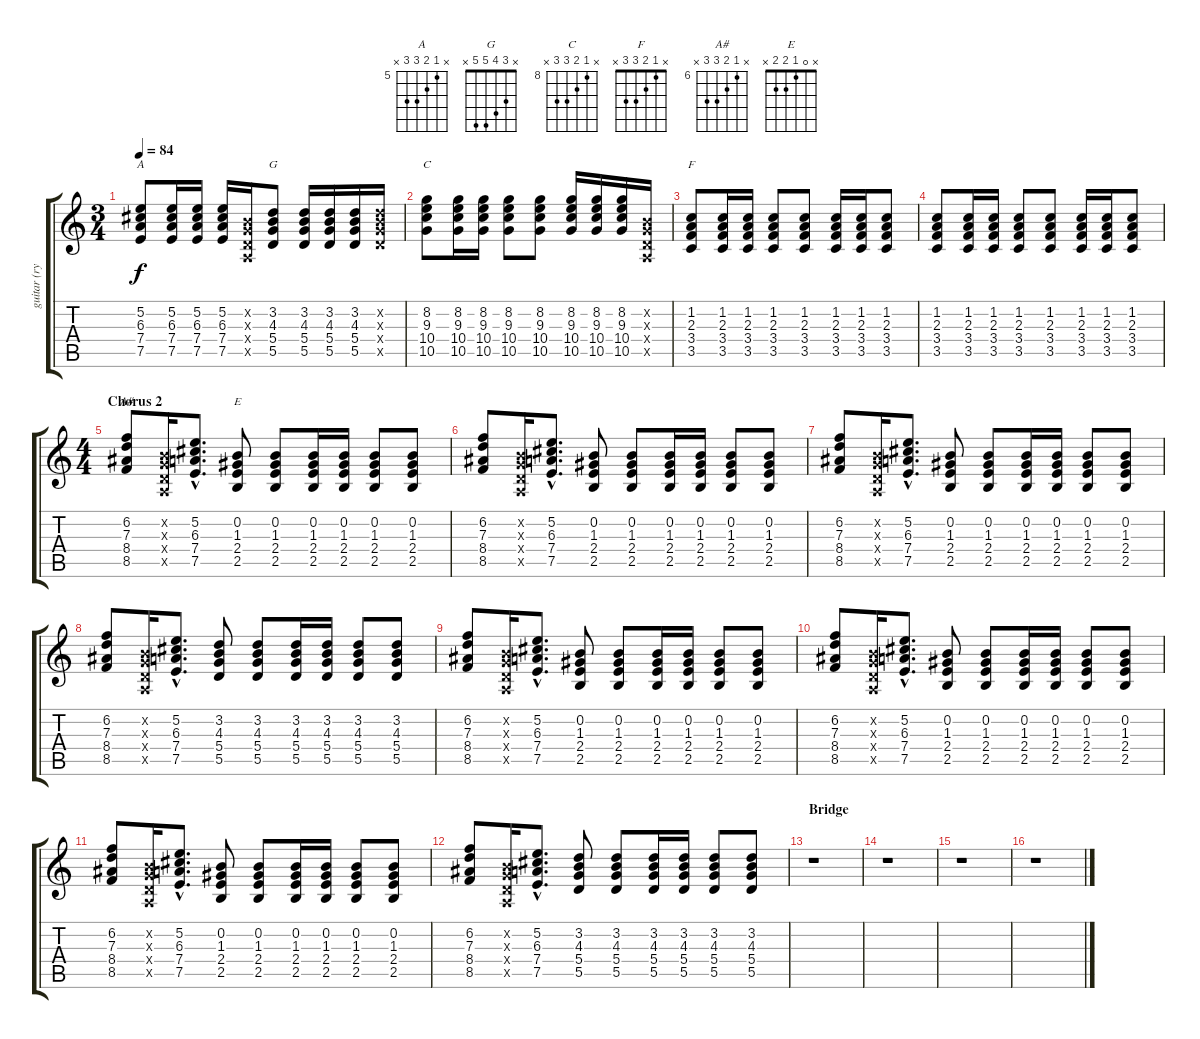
\track ("guitar (rythm)" "guitar (ry") {instrument acousticguitarsteel}
\staff {score tabs}
\tuning (E4 B3 G3 D3 A2 E2) {hide}
\chord ("A" x 5 6 7 7 x) {firstfret 5}
\chord ("G" x 3 4 5 5 x)
\chord ("C" x 8 9 10 10 x) {firstfret 8}
\chord ("F" x 1 2 3 3 x)
\chord ("A#" x 6 7 8 8 x) {firstfret 6}
\chord ("E" x 0 1 2 2 x)
\ts (3 4)
\tempo 84
\clef g2
\ks c
(5.2 6.3 7.4 7.5).8{ch "A" dy f} (5.2 6.3 7.4 7.5).16 (5.2 6.3 7.4 7.5).16 (5.2 6.3 7.4 7.5).16 (0.2{x} 0.3{x} 0.4{x} 0.5{x}).16 (3.2 4.3 5.4 5.5).8{ch "G"} (3.2 4.3 5.4 5.5).16 (3.2 4.3 5.4 5.5).16 (3.2 4.3 5.4 5.5).16 (3.2{x} 4.3{x} 5.4{x} 5.5{x}).16 |
(8.2 9.3 10.4 10.5).8{ch "C"} (8.2 9.3 10.4 10.5).16 (8.2 9.3 10.4 10.5).16 (8.2 9.3 10.4 10.5).8 (8.2 9.3 10.4 10.5).8 (8.2 9.3 10.4 10.5).16 (8.2 9.3 10.4 10.5).16 (8.2 9.3 10.4 10.5).16 (0.2{x} 0.3{x} 0.4{x} 0.5{x}).16 |
(1.2 2.3 3.4 3.5).8{ch "F"} (1.2 2.3 3.4 3.5).16 (1.2 2.3 3.4 3.5).16 (1.2 2.3 3.4 3.5).8 (1.2 2.3 3.4 3.5).8 (1.2 2.3 3.4 3.5).16 (1.2 2.3 3.4 3.5).16 (1.2 2.3 3.4 3.5).8 |
(1.2 2.3 3.4 3.5).8 (1.2 2.3 3.4 3.5).16 (1.2 2.3 3.4 3.5).16 (1.2 2.3 3.4 3.5).8 (1.2 2.3 3.4 3.5).8 (1.2 2.3 3.4 3.5).16 (1.2 2.3 3.4 3.5).16 (1.2 2.3 3.4 3.5).8 |
\ts (4 4)
\section ("" "Chorus 2")
(6.2 7.3 8.4 8.5).8{ch "A#"} (0.2{x} 0.3{x} 0.4{x} 0.5{x}).16 (5.2{hac} 6.3{hac} 7.4{hac} 7.5{hac}).8{d} (0.2 1.3 2.4 2.5).8{ch "E"} (0.2 1.3 2.4 2.5).8 (0.2 1.3 2.4 2.5).16 (0.2 1.3 2.4 2.5).16 (0.2 1.3 2.4 2.5).8 (0.2 1.3 2.4 2.5).8 |
(6.2 7.3 8.4 8.5).8 (0.2{x} 0.3{x} 0.4{x} 0.5{x}).16 (5.2{hac} 6.3{hac} 7.4{hac} 7.5{hac}).8{d} (0.2 1.3 2.4 2.5).8 (0.2 1.3 2.4 2.5).8 (0.2 1.3 2.4 2.5).16 (0.2 1.3 2.4 2.5).16 (0.2 1.3 2.4 2.5).8 (0.2 1.3 2.4 2.5).8 |
(6.2 7.3 8.4 8.5).8 (0.2{x} 0.3{x} 0.4{x} 0.5{x}).16 (5.2{hac} 6.3{hac} 7.4{hac} 7.5{hac}).8{d} (0.2 1.3 2.4 2.5).8 (0.2 1.3 2.4 2.5).8 (0.2 1.3 2.4 2.5).16 (0.2 1.3 2.4 2.5).16 (0.2 1.3 2.4 2.5).8 (0.2 1.3 2.4 2.5).8 |
(6.2 7.3 8.4 8.5).8 (0.2{x} 0.3{x} 0.4{x} 0.5{x}).16 (5.2{hac} 6.3{hac} 7.4{hac} 7.5{hac}).8{d} (3.2 4.3 5.4 5.5).8 (3.2 4.3 5.4 5.5).8 (3.2 4.3 5.4 5.5).16 (3.2 4.3 5.4 5.5).16 (3.2 4.3 5.4 5.5).8 (3.2 4.3 5.4 5.5).8 |
(6.2 7.3 8.4 8.5).8 (0.2{x} 0.3{x} 0.4{x} 0.5{x}).16 (5.2{hac} 6.3{hac} 7.4{hac} 7.5{hac}).8{d} (0.2 1.3 2.4 2.5).8 (0.2 1.3 2.4 2.5).8 (0.2 1.3 2.4 2.5).16 (0.2 1.3 2.4 2.5).16 (0.2 1.3 2.4 2.5).8 (0.2 1.3 2.4 2.5).8 |
(6.2 7.3 8.4 8.5).8 (0.2{x} 0.3{x} 0.4{x} 0.5{x}).16 (5.2{hac} 6.3{hac} 7.4{hac} 7.5{hac}).8{d} (0.2 1.3 2.4 2.5).8 (0.2 1.3 2.4 2.5).8 (0.2 1.3 2.4 2.5).16 (0.2 1.3 2.4 2.5).16 (0.2 1.3 2.4 2.5).8 (0.2 1.3 2.4 2.5).8 |
(6.2 7.3 8.4 8.5).8 (0.2{x} 0.3{x} 0.4{x} 0.5{x}).16 (5.2{hac} 6.3{hac} 7.4{hac} 7.5{hac}).8{d} (0.2 1.3 2.4 2.5).8 (0.2 1.3 2.4 2.5).8 (0.2 1.3 2.4 2.5).16 (0.2 1.3 2.4 2.5).16 (0.2 1.3 2.4 2.5).8 (0.2 1.3 2.4 2.5).8 |
(6.2 7.3 8.4 8.5).8 (0.2{x} 0.3{x} 0.4{x} 0.5{x}).16 (5.2{hac} 6.3{hac} 7.4{hac} 7.5{hac}).8{d} (3.2 4.3 5.4 5.5).8 (3.2 4.3 5.4 5.5).8 (3.2 4.3 5.4 5.5).16 (3.2 4.3 5.4 5.5).16 (3.2 4.3 5.4 5.5).8 (3.2 4.3 5.4 5.5).8 |
\section ("" "Bridge")
r.1 |
r.1 |
r.1 |
r.1
